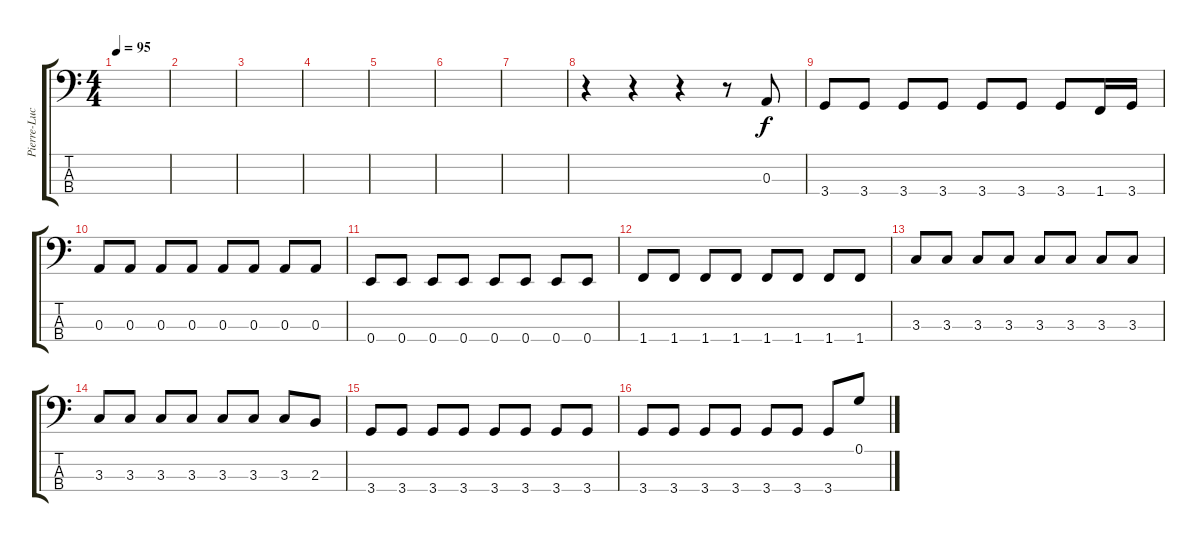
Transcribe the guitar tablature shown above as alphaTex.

\track ("Pierre-Luc Boisvert - Basse" "Pierre-Luc") {instrument electricbassfinger}
\staff {score tabs}
\tuning (G2 D2 A1 E1) {hide}
\ts (4 4)
\tempo 95
\clef f4
\ks c
|
|
|
|
|
|
|
r.4 r.4 r.4 r.8 0.3.8 |
3.4.8 3.4.8 3.4.8 3.4.8 3.4.8 3.4.8 3.4.8 1.4.16 3.4.16 |
0.3.8 0.3.8 0.3.8 0.3.8 0.3.8 0.3.8 0.3.8 0.3.8 |
0.4.8 0.4.8 0.4.8 0.4.8 0.4.8 0.4.8 0.4.8 0.4.8 |
1.4.8 1.4.8 1.4.8 1.4.8 1.4.8 1.4.8 1.4.8 1.4.8 |
3.3.8 3.3.8 3.3.8 3.3.8 3.3.8 3.3.8 3.3.8 3.3.8 |
3.3.8 3.3.8 3.3.8 3.3.8 3.3.8 3.3.8 3.3.8 2.3.8 |
3.4.8 3.4.8 3.4.8 3.4.8 3.4.8 3.4.8 3.4.8 3.4.8 |
3.4.8 3.4.8 3.4.8 3.4.8 3.4.8 3.4.8 3.4.8 0.1.8
